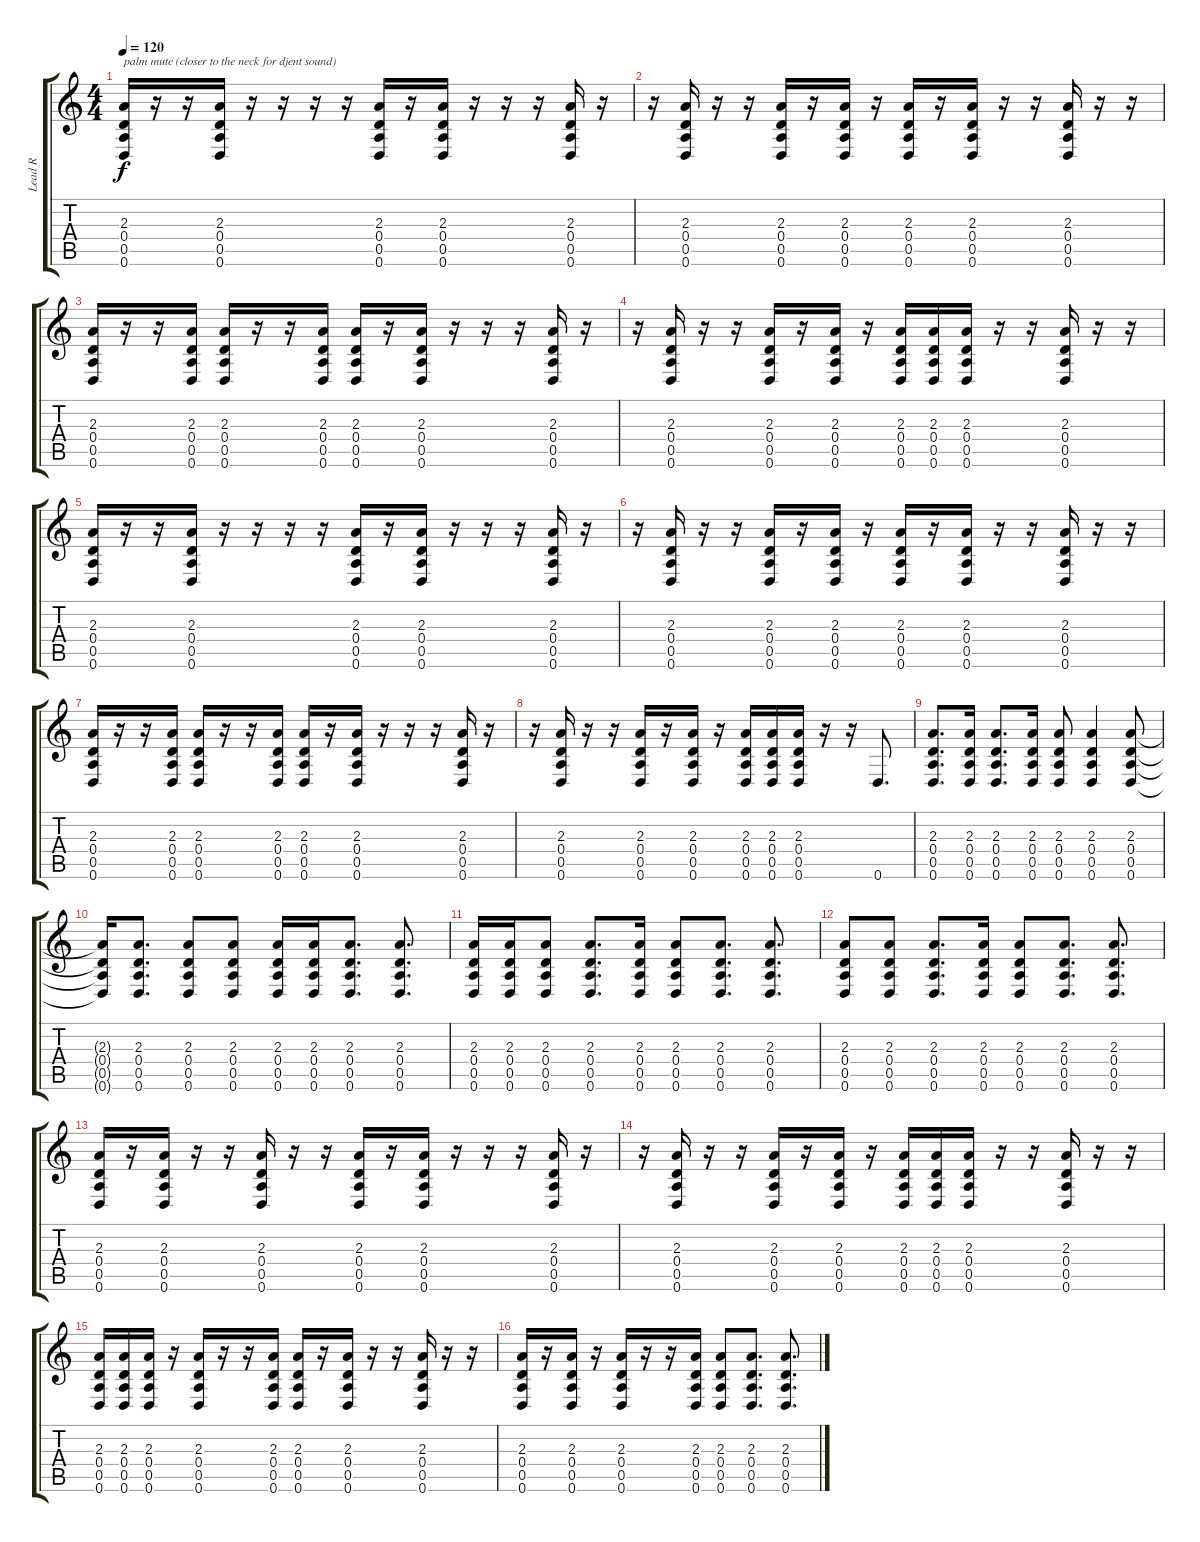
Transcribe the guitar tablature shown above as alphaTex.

\track ("Lead R" "Lead R") {instrument overdrivenguitar}
\staff {score tabs}
\tuning (E4 B3 G3 D3 A2 D2) {hide}
\ts (4 4)
\tempo 120
\clef g2
\ks c
(2.3 0.4 0.5 0.6).16{txt "palm mute (closer to the neck for djent sound)" dy f} r.16 r.16 (2.3 0.4 0.5 0.6).16 r.16 r.16 r.16 r.16 (2.3 0.4 0.5 0.6).16 r.16 (2.3 0.4 0.5 0.6).16 r.16 r.16 r.16 (2.3 0.4 0.5 0.6).16 r.16 |
r.16 (2.3 0.4 0.5 0.6).16 r.16 r.16 (2.3 0.4 0.5 0.6).16 r.16 (2.3 0.4 0.5 0.6).16 r.16 (2.3 0.4 0.5 0.6).16 r.16 (2.3 0.4 0.5 0.6).16 r.16 r.16 (2.3 0.4 0.5 0.6).16 r.16 r.16 |
(2.3 0.4 0.5 0.6).16 r.16 r.16 (2.3 0.4 0.5 0.6).16 (2.3 0.4 0.5 0.6).16 r.16 r.16 (2.3 0.4 0.5 0.6).16 (2.3 0.4 0.5 0.6).16 r.16 (2.3 0.4 0.5 0.6).16 r.16 r.16 r.16 (2.3 0.4 0.5 0.6).16 r.16 |
r.16 (2.3 0.4 0.5 0.6).16 r.16 r.16 (2.3 0.4 0.5 0.6).16 r.16 (2.3 0.4 0.5 0.6).16 r.16 (2.3 0.4 0.5 0.6).16 (2.3 0.4 0.5 0.6).16 (2.3 0.4 0.5 0.6).16 r.16 r.16 (2.3 0.4 0.5 0.6).16 r.16 r.16 |
(2.3 0.4 0.5 0.6).16 r.16 r.16 (2.3 0.4 0.5 0.6).16 r.16 r.16 r.16 r.16 (2.3 0.4 0.5 0.6).16 r.16 (2.3 0.4 0.5 0.6).16 r.16 r.16 r.16 (2.3 0.4 0.5 0.6).16 r.16 |
r.16 (2.3 0.4 0.5 0.6).16 r.16 r.16 (2.3 0.4 0.5 0.6).16 r.16 (2.3 0.4 0.5 0.6).16 r.16 (2.3 0.4 0.5 0.6).16 r.16 (2.3 0.4 0.5 0.6).16 r.16 r.16 (2.3 0.4 0.5 0.6).16 r.16 r.16 |
(2.3 0.4 0.5 0.6).16 r.16 r.16 (2.3 0.4 0.5 0.6).16 (2.3 0.4 0.5 0.6).16 r.16 r.16 (2.3 0.4 0.5 0.6).16 (2.3 0.4 0.5 0.6).16 r.16 (2.3 0.4 0.5 0.6).16 r.16 r.16 r.16 (2.3 0.4 0.5 0.6).16 r.16 |
r.16 (2.3 0.4 0.5 0.6).16 r.16 r.16 (2.3 0.4 0.5 0.6).16 r.16 (2.3 0.4 0.5 0.6).16 r.16 (2.3 0.4 0.5 0.6).16 (2.3 0.4 0.5 0.6).16 (2.3 0.4 0.5 0.6).16 r.16 r.16 0.6.8{d} |
(2.3 0.4 0.5 0.6).8{d} (2.3 0.4 0.5 0.6).16 (2.3 0.4 0.5 0.6).8{d} (2.3 0.4 0.5 0.6).16 (2.3 0.4 0.5 0.6).8 (2.3 0.4 0.5 0.6).4 (2.3 0.4 0.5 0.6).8 |
(2.3{t} 0.4{t} 0.5{t} 0.6{t}).16 (2.3 0.4 0.5 0.6).8{d} (2.3 0.4 0.5 0.6).8 (2.3 0.4 0.5 0.6).8 (2.3 0.4 0.5 0.6).16 (2.3 0.4 0.5 0.6).16 (2.3 0.4 0.5 0.6).8{d} (2.3 0.4 0.5 0.6).8{d} |
(2.3 0.4 0.5 0.6).16 (2.3 0.4 0.5 0.6).16 (2.3 0.4 0.5 0.6).8 (2.3 0.4 0.5 0.6).8{d} (2.3 0.4 0.5 0.6).16 (2.3 0.4 0.5 0.6).8 (2.3 0.4 0.5 0.6).8{d} (2.3 0.4 0.5 0.6).8{d} |
(2.3 0.4 0.5 0.6).8 (2.3 0.4 0.5 0.6).8 (2.3 0.4 0.5 0.6).8{d} (2.3 0.4 0.5 0.6).16 (2.3 0.4 0.5 0.6).8 (2.3 0.4 0.5 0.6).8{d} (2.3 0.4 0.5 0.6).8{d} |
(2.3 0.4 0.5 0.6).16 r.16 (2.3 0.4 0.5 0.6).16 r.16 r.16 (2.3 0.4 0.5 0.6).16 r.16 r.16 (2.3 0.4 0.5 0.6).16 r.16 (2.3 0.4 0.5 0.6).16 r.16 r.16 r.16 (2.3 0.4 0.5 0.6).16 r.16 |
r.16 (2.3 0.4 0.5 0.6).16 r.16 r.16 (2.3 0.4 0.5 0.6).16 r.16 (2.3 0.4 0.5 0.6).16 r.16 (2.3 0.4 0.5 0.6).16 (2.3 0.4 0.5 0.6).16 (2.3 0.4 0.5 0.6).16 r.16 r.16 (2.3 0.4 0.5 0.6).16 r.16 r.16 |
(2.3 0.4 0.5 0.6).16 (2.3 0.4 0.5 0.6).16 (2.3 0.4 0.5 0.6).16 r.16 (2.3 0.4 0.5 0.6).16 r.16 r.16 (2.3 0.4 0.5 0.6).16 (2.3 0.4 0.5 0.6).16 r.16 (2.3 0.4 0.5 0.6).16 r.16 r.16 (2.3 0.4 0.5 0.6).16 r.16 r.16 |
(2.3 0.4 0.5 0.6).16 r.16 (2.3 0.4 0.5 0.6).16 r.16 (2.3 0.4 0.5 0.6).16 r.16 r.16 (2.3 0.4 0.5 0.6).16 (2.3 0.4 0.5 0.6).8 (2.3 0.4 0.5 0.6).8{d} (2.3 0.4 0.5 0.6).8{d}
